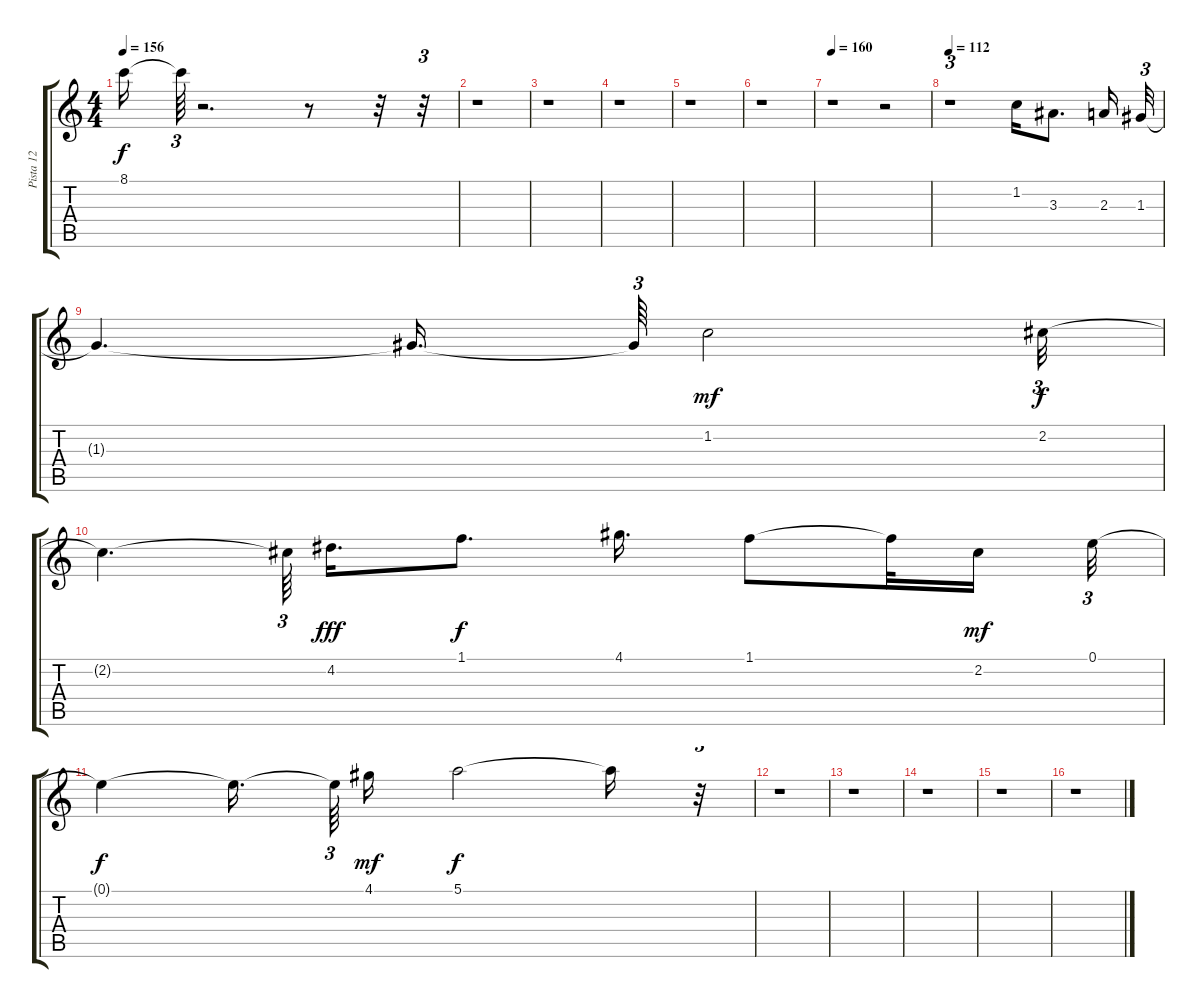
\track ("Pista 12" "Pista 12") {instrument electricguitarjazz}
\staff {score tabs}
\tuning (E4 B3 G3 D3 A2 E2) {hide}
\ts (4 4)
\tempo 156
\clef g2
\ks c
8.1{t}.16{dy f} 8.1{t}.64{tu (3 2)} r.2{d} r.8 r.32 r.32{tu (3 2)} |
r.1 |
r.1 |
r.1 |
r.1 |
r.1 |
\tempo 160
r.1 r.2 |
\tempo 112
r.1{tu (3 2)} 1.2.16 3.3.8{d} 2.3.16 1.3.32{tu (3 2)} |
1.3{t}.4{d} 1.3{t}.16{d} 1.3{t}.64{tu (3 2)} 1.2.2{dy mf} 2.2.32{tu (3 2) dy f} |
2.2{t}.4{d} 2.2{t}.64{tu (3 2) beam splitsecondary} 4.2.16{d dy fff} 1.1.8{d dy f} 4.1.16{d} 1.1.8 1.1{t}.32 2.2.16{dy mf beam splitsecondary} 0.1.32{tu (3 2)} |
0.1{t}.4{dy f} 0.1{t}.16{d beam splitsecondary} 0.1{t}.64{tu (3 2)} 4.1.16{dy mf} 5.1.2{dy f} 5.1{t}.16 r.32{tu (3 2)} |
r.1 |
r.1 |
r.1 |
r.1 |
r.1
